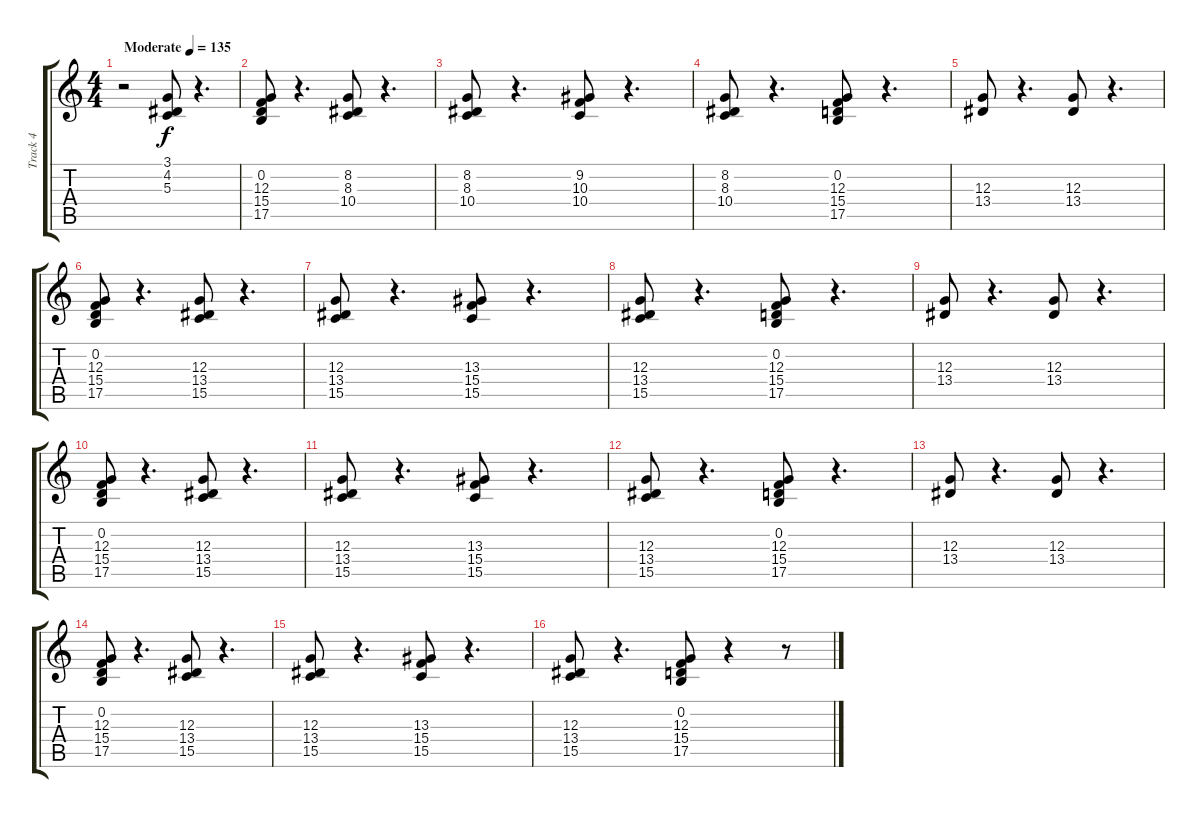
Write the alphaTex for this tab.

\track ("Track 4" "Track 4") {instrument choiraahs}
\staff {score tabs}
\tuning (E4 B3 G3 D3 A2 E2) {hide}
\ts (4 4)
\tempo (135 "Moderate")
\clef g2
\ks c
r.2{dy f instrument choiraahs} (3.1 4.2 5.3).8 r.4{d} |
(0.2 12.3 15.4 17.5).8 r.4{d} (8.2 8.3 10.4).8 r.4{d} |
(8.2 8.3 10.4).8 r.4{d} (9.2 10.3 10.4).8 r.4{d} |
(8.2 8.3 10.4).8 r.4{d} (0.2 12.3 15.4 17.5).8 r.4{d} |
(12.3 13.4).8 r.4{d} (12.3 13.4).8 r.4{d} |
(0.2 12.3 15.4 17.5).8 r.4{d} (12.3 13.4 15.5).8 r.4{d} |
(12.3 13.4 15.5).8 r.4{d} (13.3 15.4 15.5).8 r.4{d} |
(12.3 13.4 15.5).8 r.4{d} (0.2 12.3 15.4 17.5).8 r.4{d} |
(12.3 13.4).8 r.4{d} (12.3 13.4).8 r.4{d} |
(0.2 12.3 15.4 17.5).8 r.4{d} (12.3 13.4 15.5).8 r.4{d} |
(12.3 13.4 15.5).8 r.4{d} (13.3 15.4 15.5).8 r.4{d} |
(12.3 13.4 15.5).8 r.4{d} (0.2 12.3 15.4 17.5).8 r.4{d} |
(12.3 13.4).8 r.4{d} (12.3 13.4).8 r.4{d} |
(0.2 12.3 15.4 17.5).8 r.4{d} (12.3 13.4 15.5).8 r.4{d} |
(12.3 13.4 15.5).8 r.4{d} (13.3 15.4 15.5).8 r.4{d} |
(12.3 13.4 15.5).8 r.4{d} (0.2 12.3 15.4 17.5).8 r.4 r.8
